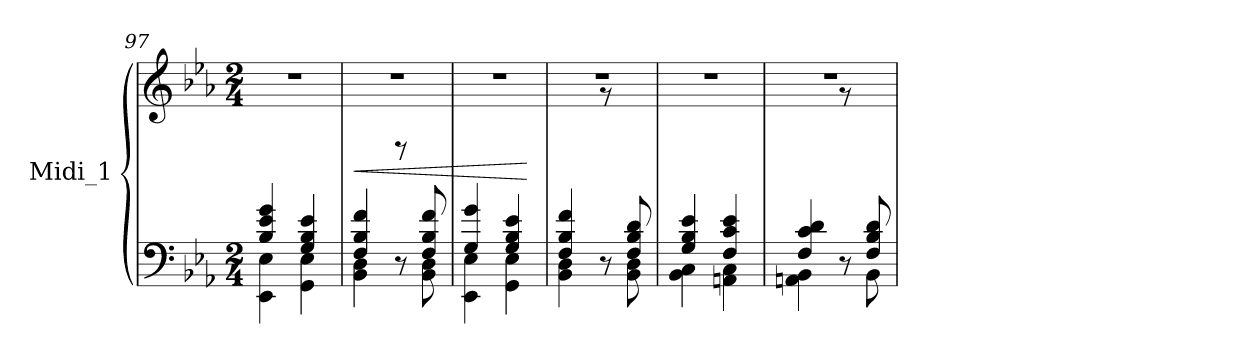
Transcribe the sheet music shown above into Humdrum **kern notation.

**kern	**kern	**dynam
*part1	*part1	*part1
*staff2	*staff1	*staff1/2
*I"Midi_1	*	*
*clefF4	*clefG2	*
*k[b-e-a-]	*k[b-e-a-]	*
*E-:	*E-:	*
*M2/4	*M2/4	*
=97	=97	=97
*^	*	*
4B-/ 4e-/ 4g/	4EE-\ 4E-\	2r	.
4G/ 4B-/ 4e-/	4GG\ 4E-\	.	.
=98	=98	=98	=98
!	!	!	!LO:HP:b
*	*	*^	*
4F/ 4B-/ 4f/	4BB-\ 4D\	2r	4ryy	<
8ryy	8r	.	8rD	.
8F/ 8B-/ 8f/	8BB-\ 8D\	.	8ryy	.
*	*	*v	*v	*
=99	=99	=99	=99
4G/ 4g/	4EE-\ 4E-\	2r	.
4G/ 4B-/ 4e-/	4GG\ 4E-\	.	.
*v	*v	*	*
.	.	[
=100	=100	=100
*^	*^	*
4F/ 4B-/ 4f/	4BB-\ 4D\	2r	4ryy	.
8ryy	8r	.	8r	.
8F/ 8B-/ 8d/	8BB-\ 8D\	.	8ryy	.
*	*	*v	*v	*
=101	=101	=101	=101
4G/ 4B-/ 4e-/	4BB-\ 4C\	2r	.
4F/ 4c/ 4e-/	4AAn\ 4C\	.	.
=102	=102	=102	=102
*	*	*^	*
4F/ 4c/ 4d/	4AAn\ 4BB-\	2r	4ryy	.
8ryy	8r	.	8r	.
8F/ 8B-/ 8d/	8BB-\	.	8ryy	.
*v	*v	*	*	*
*	*v	*v	*
=	=	=
*-	*-	*-
